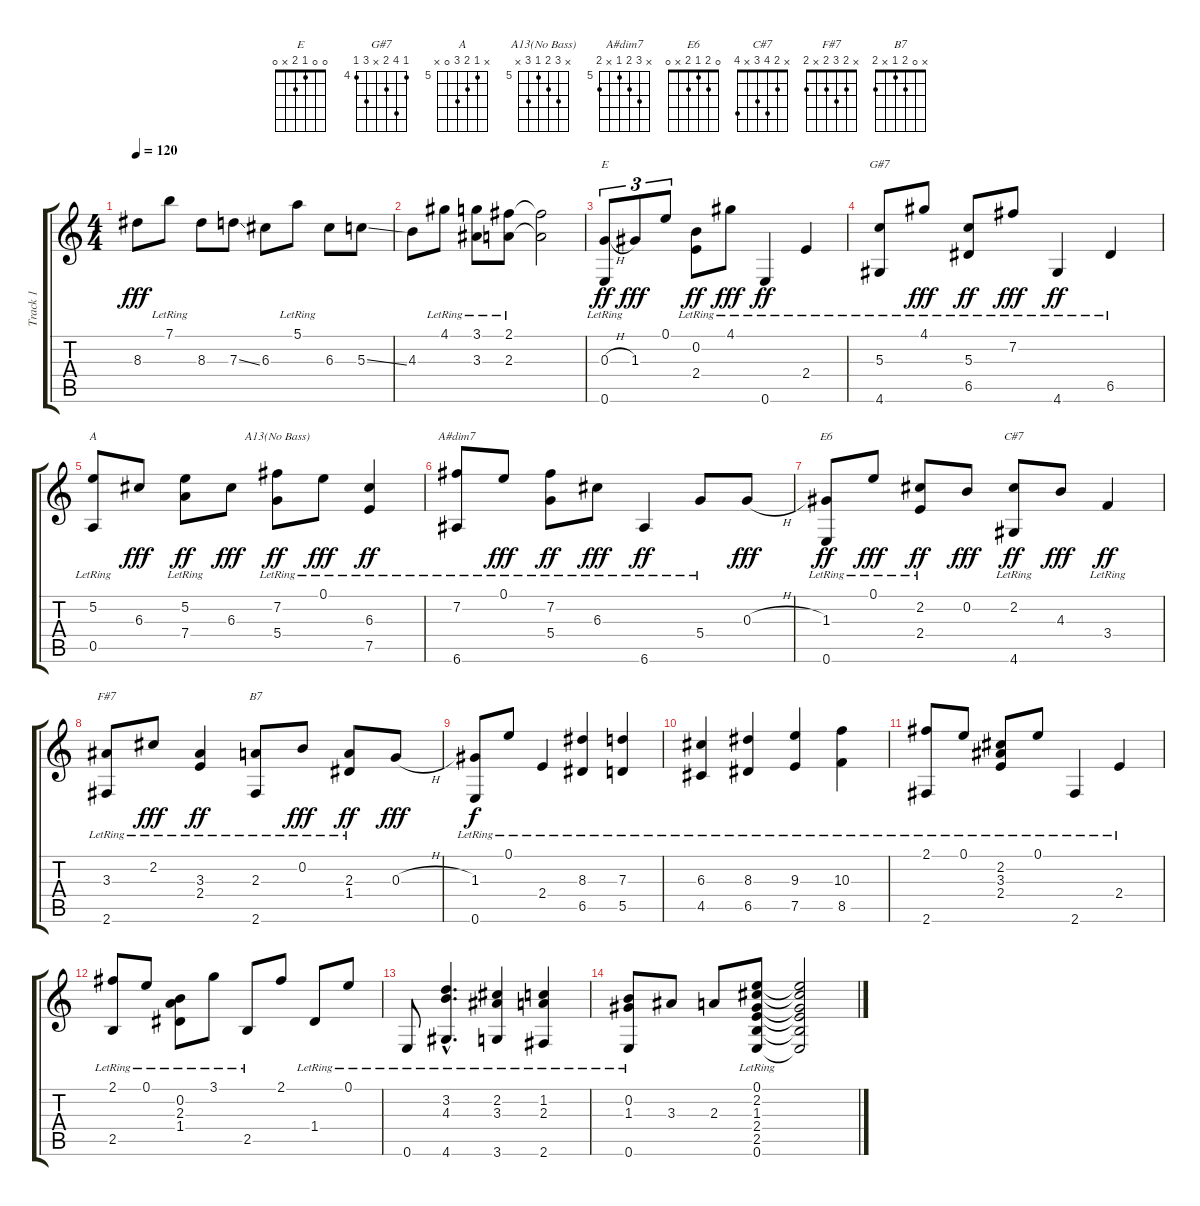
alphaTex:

\track ("Track 1" "Track 1") {instrument acousticguitarsteel}
\staff {score tabs}
\tuning (E4 B3 G3 D3 A2 E2) {hide}
\chord ("E" 0 0 1 2 x 0)
\chord ("G#7" 4 7 5 x 6 4) {firstfret 4}
\chord ("A" x 5 6 7 0 x) {firstfret 5}
\chord ("A13(No Bass)" x 7 6 5 7 x) {firstfret 5}
\chord ("A#dim7" x 7 6 5 x 6) {firstfret 5}
\chord ("E6" 0 2 1 2 x 0)
\chord ("C#7" x 2 4 3 x 4)
\chord ("F#7" x 2 3 2 x 2)
\chord ("B7" x 0 2 1 x 2)
\ts (4 4)
\tempo 120
\clef g2
\ks c
8.3.8{dy fff} 7.1{lr}.8 8.3.8 7.3{ss}.8 6.3.8 5.1{lr}.8 6.3.8 5.3{ss}.8 |
4.3.8 4.1{lr}.8 (3.1{lr} 3.3).8 (2.1{lr} 2.3).8 (2.1{t} 2.3{t}).2 |
(0.3{h} 0.6{lr}).8{tu (3 2) ch "E" dy ff} 1.3.8{tu (3 2) dy fff} 0.1.8{tu (3 2)} (0.2{lr} 2.4{lr}).8{dy ff} 4.1{lr}.8{dy fff} 0.6{lr}.4{dy ff} 2.4{lr}.4 |
(5.3 4.6{lr}).8{ch "G#7"} 4.1{lr}.8{dy fff} (5.3 6.5{lr}).8{dy ff} 7.2{lr}.8{dy fff} 4.6{lr}.4{dy ff} 6.5{lr}.4 |
(5.2 0.5{lr}).8{ch "A"} 6.3.8{dy fff} (5.2 7.4{lr}).8{dy ff} 6.3.8{dy fff} (7.2 5.4{lr}).8{ch "A13(No Bass)" dy ff} 0.1{lr}.8{dy fff} (6.3 7.5{lr}).4{dy ff} |
(7.2 6.6{lr}).8{ch "A#dim7"} 0.1{lr}.8{dy fff} (7.2 5.4{lr}).8{dy ff} 6.3{lr}.8{dy fff} 6.6{lr}.4{dy ff} 5.4{lr}.8 0.3{h}.8{dy fff} |
(1.3 0.6{lr}).8{ch "E6" dy ff} 0.1{lr}.8{dy fff} (2.2 2.4{lr}).8{dy ff} 0.2.8{dy fff} (2.2 4.6{lr}).8{ch "C#7" dy ff} 4.3.8{dy fff} 3.4{lr}.4{dy ff} |
(3.3 2.6{lr}).8{ch "F#7"} 2.2{lr}.8{dy fff} (3.3 2.4{lr}).4{dy ff} (2.3 2.6{lr}).8{ch "B7"} 0.2{lr}.8{dy fff} (2.3 1.4{lr}).8{dy ff} 0.3{h}.8{dy fff} |
(1.3 0.6{lr}).8{dy f} 0.1{lr}.8 2.4{lr}.4 (8.3 6.5{lr}).4 (7.3 5.5{lr}).4 |
(6.3 4.5{lr}).4 (8.3 6.5{lr}).4 (9.3 7.5{lr}).4 (10.3 8.5{lr}).4 |
(2.1 2.6{lr}).8 0.1{lr}.8 (2.2 3.3 2.4{lr}).8 0.1{lr}.8 2.6{lr}.4 2.4{lr}.4 |
(2.1 2.5{lr}).8 0.1{lr}.8 (0.2 2.3 1.4{lr}).8 3.1{lr}.8 2.5{lr}.8 2.1.8 1.4{lr}.8 0.1{lr}.8 |
0.6{lr}.8 (3.2{hac} 4.3{hac} 4.6{hac lr}).4{d} (2.2 3.3 3.6{lr}).4 (1.2 2.3 2.6{lr}).4 |
(0.2 1.3 0.6{lr}).8 3.3.8 2.3.8 (0.1{lr} 2.2 1.3 2.4 2.5 0.6{lr}).8 (0.1{t} 2.2{t} 1.3{t} 2.4{t} 2.5{t} 0.6{t}).2
